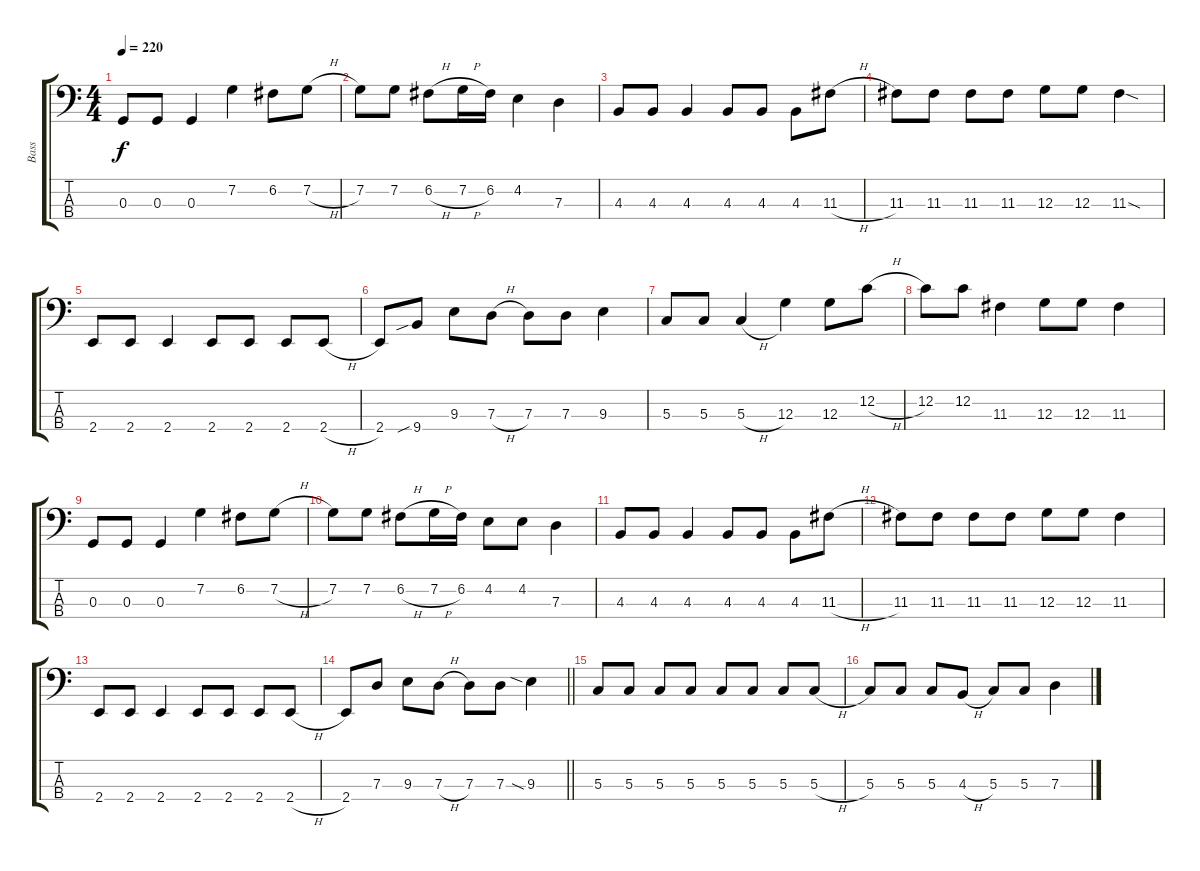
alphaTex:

\track ("Bass" "Bass") {instrument electricbasspick}
\staff {score tabs}
\tuning (F2 C2 G1 D1) {hide}
\ts (4 4)
\tempo 220
\clef f4
\ks c
0.3.8{dy f} 0.3.8 0.3.4 7.2.4 6.2.8 7.2{h}.8 |
7.2.8 7.2.8 6.2{h}.8 7.2{h}.16 6.2.16 4.2.4 7.3.4 |
4.3.8 4.3.8 4.3.4 4.3.8 4.3.8 4.3.8 11.3{h}.8 |
11.3.8 11.3.8 11.3.8 11.3.8 12.3.8 12.3.8 11.3{sod}.4 |
2.4.8 2.4.8 2.4.4 2.4.8 2.4.8 2.4.8 2.4{h}.8 |
2.4.8 9.4{sib}.8 9.3.8 7.3{h}.8 7.3.8 7.3.8 9.3.4 |
5.3.8 5.3.8 5.3{h}.4 12.3.4 12.3.8 12.2{h}.8 |
12.2.8 12.2.8 11.3.4 12.3.8 12.3.8 11.3.4 |
0.3.8 0.3.8 0.3.4 7.2.4 6.2.8 7.2{h}.8 |
7.2.8 7.2.8 6.2{h}.8 7.2{h}.16 6.2.16 4.2.8 4.2.8 7.3.4 |
4.3.8 4.3.8 4.3.4 4.3.8 4.3.8 4.3.8 11.3{h}.8 |
11.3.8 11.3.8 11.3.8 11.3.8 12.3.8 12.3.8 11.3.4 |
2.4.8 2.4.8 2.4.4 2.4.8 2.4.8 2.4.8 2.4{h}.8 |
\barLineRight lightlight
2.4.8 7.3.8 9.3.8 7.3{h}.8 7.3.8 7.3.8 9.3{sia}.4 |
5.3.8 5.3.8 5.3.8 5.3.8 5.3.8 5.3.8 5.3.8 5.3{h}.8 |
5.3.8 5.3.8 5.3.8 4.3{h}.8 5.3.8 5.3.8 7.3.4
